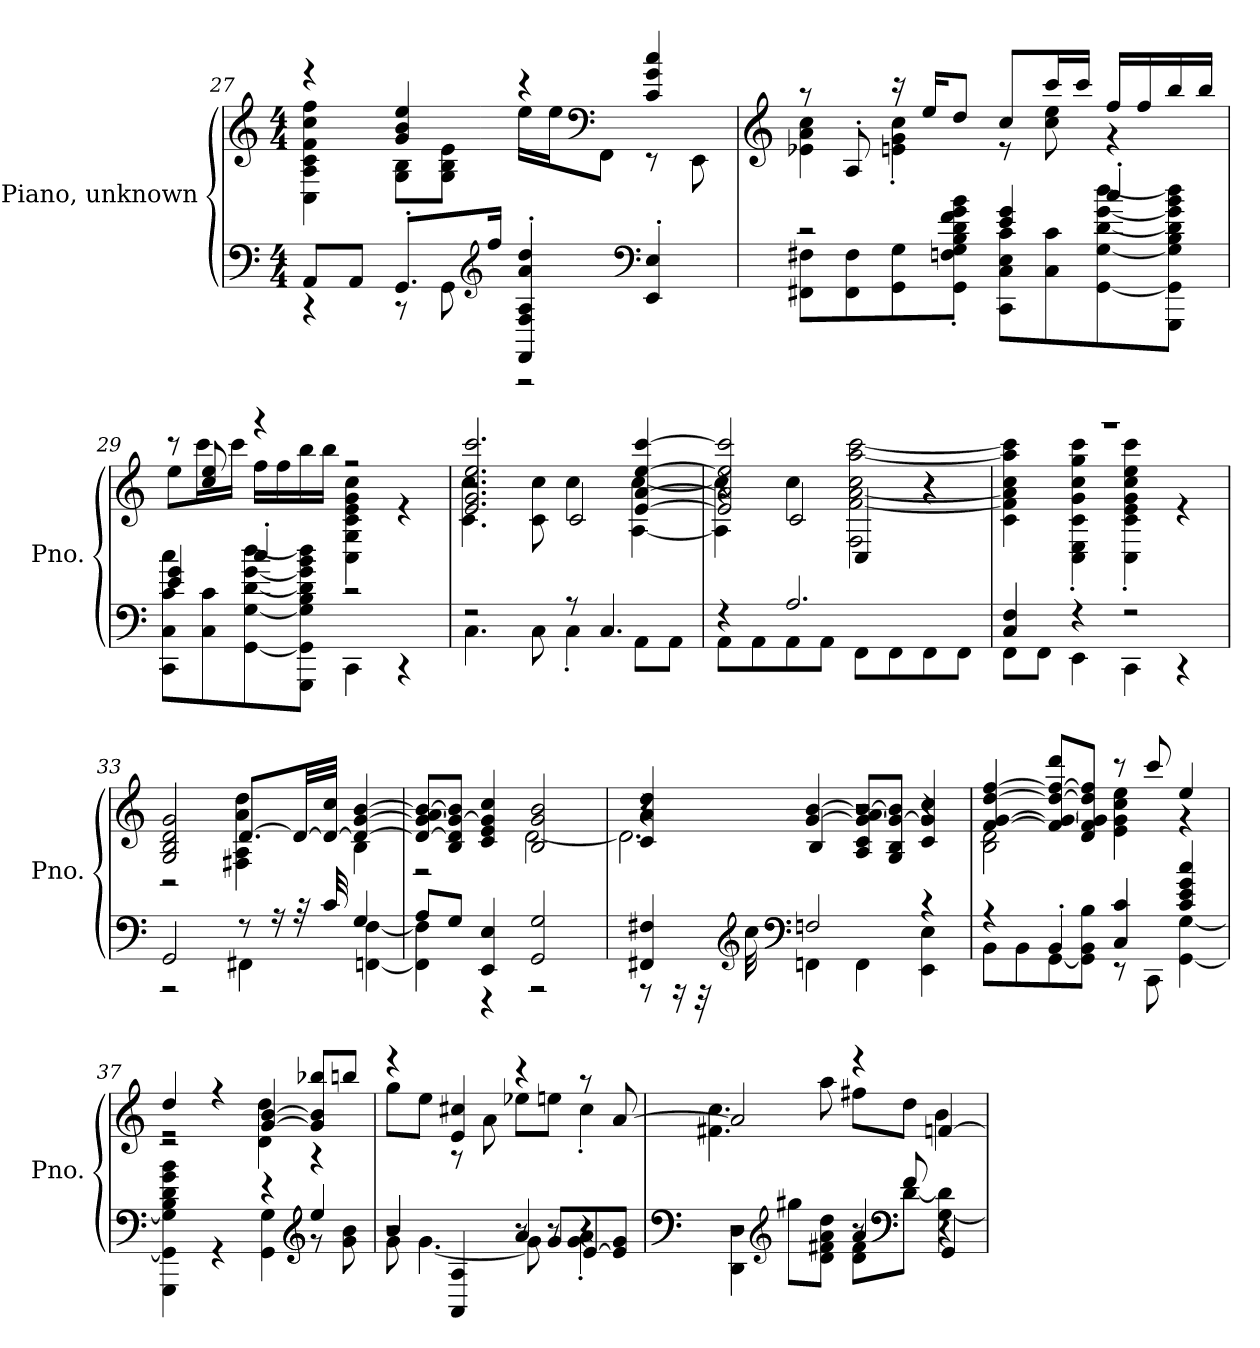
**kern	**kern
*part1	*part1
*staff2	*staff1
*I"Piano, unknown	*
*I'Pno.	*
!!LO:LB:g=z
*clefF4	*clefG2
*k[]	*k[]
*M4/4	*M4/4
=27	=27
*^	*^
8AA/L	4r	4r	4C\ 4A\ 4c\ 4f\ 4cc\ 4ff\
8AA/J	.	.	.
8.GG'/L	8r	4g/ 4b/ 4ee/	8G\ 8B\L
.	8GG\	.	8G\ 8B\ 8e\J
*clefG2	*	*	*
16ff/Jk	.	.	.
4FF/' 4F/' 4A/' 4a/' 4dd/'	2r	4r	16ee\LL
.	.	.	16ee\J
*	*	*clefF4	*
.	.	.	8FF\J
*clefF4	*	*	*
4EE/' 4E/'	.	4c/ 4g/ 4cc/	8r
.	.	.	8EE\
=28	=28	=28	=28
*	*	*clefG2	*
2r	8FF#X\ 8F#X\L	8r	4e-X\ 4a\ 4cc\
.	8FF#\ 8F#\	8A'/	.
.	8GG\ 8G\	16r	4en\' 4g\' 4cc\'
.	.	16ee/KL	.
.	8GG\' 8Fn\' 8G\' 8B\' 8d\' 8f\' 8g\' 8b\'J	8dd/J	.
4e/ 4g/	8CC\ 8C\ 8E\ 8c\L	8cc/L	8r
.	8C\ 8c\	16ccc/L	8cc\ 8ee\
.	.	16ccc/JJ	.
4cc'/	[8GG\ [8G\ [8d\ [8g\ [8dd\	16ff/LL	4r
.	.	16ff/	.
.	8GGG\ 8GG\] 8G\] 8B\ 8d\] 8g\] 8b\ 8dd\]J	16bb/	.
.	.	16bb/JJ	.
=29	=29	=29	=29
4e/ 4g/	8CC\ 8C\ 8c\ 8cc\L	8r	8ee\L
.	8C\ 8c\	8cc/ 8ee/	16ccc\L
.	.	.	16ccc\JJ
4cc'/	[8GG\ [8G\ [8d\ [8g\ [8dd\	4r	16ff\LL
.	.	.	16ff\
.	8GGG\ 8GG\] 8G\] 8B\ 8d\] 8g\] 8b\ 8dd\]J	.	16bb\
.	.	.	16bb\JJ
2r	4CC\	2r	4C\ 4G\ 4c\ 4e\ 4g\ 4cc\
.	4r	.	4r
!!LO:LB:g=z
=30	=30	=30	=30
*	*	*	*^
2r	4.C\	2.e/ 2.g/ 2.ee/ 2.ccc/	4.c\ 4.cc\	2r
.	8C\	.	8c\ 8cc\	.
8r	4C'\	.	4cc\	2c/
4.C/	.	.	.	.
.	8AA\L	[4e/ [4a/ [4ee/ [4ccc/	[4A\ [4cc\	.
.	8AA\J	.	.	.
=31	=31	=31	=31	=31
4r	8AA\L	2e/] 2a/] 2ee/] 2ccc/]	4A\] 4cc\]	4r
.	8AA\	.	.	.
2.A/	8AA\	.	4cc\	2c/
.	8AA\J	.	.	.
.	8FF\L	4C/	2F\ [2f\ [2a\ 2cc\ [2aa\ [2ccc\	.
.	8FF\	.	.	.
.	8FF\	4r	.	4r
.	8FF\J	.	.	.
*	*	*	*v	*v
=32	=32	=32	=32
4C/ 4F/	8FF\L	1r	4c\ 4f\] 4a\] 4cc\ 4aa\] 4ccc\]
.	8FF\J	.	.
4r	4EE\	.	4C\' 4E\' 4c\' 4g\' 4cc\' 4gg\' 4ccc\'
2r	4CC\	.	4C\' 4c\' 4e\' 4g\' 4cc\' 4ee\' 4ccc\'
.	4r	.	4r
=33	=33	=33	=33
2GG/	2r	2G/ 2B/ 2d/ 2g/	2r
8r	4FF#X\	[8.d/L	4F#X\ 4A\ 4a\ 4dd\
16r	.	.	.
32r	.	32d/LL_	.
32c/	.	32d/_ 32cc/JJJ	.
4G/	[4FFn\ [4F\	4d/_ [4g/ [4b/	4B\
=34	=34	=34	=34
8A/L	4FF\] 4F\]	8d/_ 8g/_ 8a/ 8b/_L	2r
8G/J	.	8B/ 8d/] 8g/_ 8b/]J	.
4EE/ 4E/	4r	4c/ 4e/ 4g/] 4cc/	.
2GG/ 2G/	2r	2B/ 2g/ 2b/	[2d\
!!LO:LB:g=z
=35	=35	=35	=35
*	*	*	*^
4FF#X/ 4F#X/	8r	4c/ 4a/ 4dd/	2.d\]	4r
.	16r	.	.	.
.	32r	.	.	.
*clefG2	*	*	*	*
.	32cc\	.	.	.
*clefF4	*	*	*	*
2Fn/	4FFn\	[4g/ [4b/	.	4B/
.	4FF\	8A/ 8c/ 8g/_ 8a/ 8b/_L	.	2r
.	.	8G/ 8B/ 8g/_ 8b/]J	.	.
4r	4EE\ 4E\	4c/ 4g/] 4cc/	4r	.
*	*	*	*v	*v
=36	=36	=36	=36
4r	8BB\L	[4f/ [4g/ [4dd/ [4ff/	2B\ 2d\
.	8BB\	.	.
4BB'/	[8GG\	8f/_ 8g/_ 8dd/_ 8ff/_ 8ddd/L	.
.	8GG\] 8BB\ 8B\J	8d/ 8f/] 8g/] 8dd/] 8ff/]J	.
4C/ 4c/	8r	8r	4e\ 4g\ 4cc\ 4ee\
.	8CC\	8ccc/	.
4c/ 4e/ 4g/ 4cc/	[4GG\ [4G\	4ee/	4r
=37	=37	=37	=37
2r	4GGG\ 4GG\] 4G\] 4B\ 4d\ 4g\ 4b\	4dd/	2r
.	4r	4r	.
4r	4GG\ 4G\	[4g/ [4b/	4d\ 4dd\
*clefG2	*	*	*
4ee/	8r	8g/] 8b/] 8bb-X/L	4r
.	8g\ 8b\	8bbn/J	.
!!LO:LB:g=z	!!
=38	=38	=38	=38
*	*^	*	*
2r	8g\	4b/	4r	8gg\L
.	[4.g\	.	.	8ee\J
.	.	4AA/ 4A/	4e/ 4cc#X/	8r
.	.	.	.	8a\
4a/	8g\]	8r	4r	8ee-X\L
.	8r	8g/L	.	8een\J
4r	4g\' 4a\'	[8e/	8r	4cc#'\
.	.	8e/] 8g/J	[8a/	.
=39	=39	=39	=39	=39
*clefF4	*	*	*	*
2r	4DD\ 4D\	2r	2a/]	4.f#X\ 4.cc\
*clefG2	*	*	*	*
.	8gg#X\L	.	.	.
.	8d\ 8f#X\ 8a\ 8dd\J	.	.	8aa\
8r	8d\ 8f#\L	4a/	4r	8ff#X\L
*clefF4	*	*	*	*
8f#/	[8d\J	.	.	8dd\J
4r	[4G\ 4d\]	4GG/	[4fn/	4b\
*v	*v	*v	*	*
*	*v	*v
=	=
*-	*-
